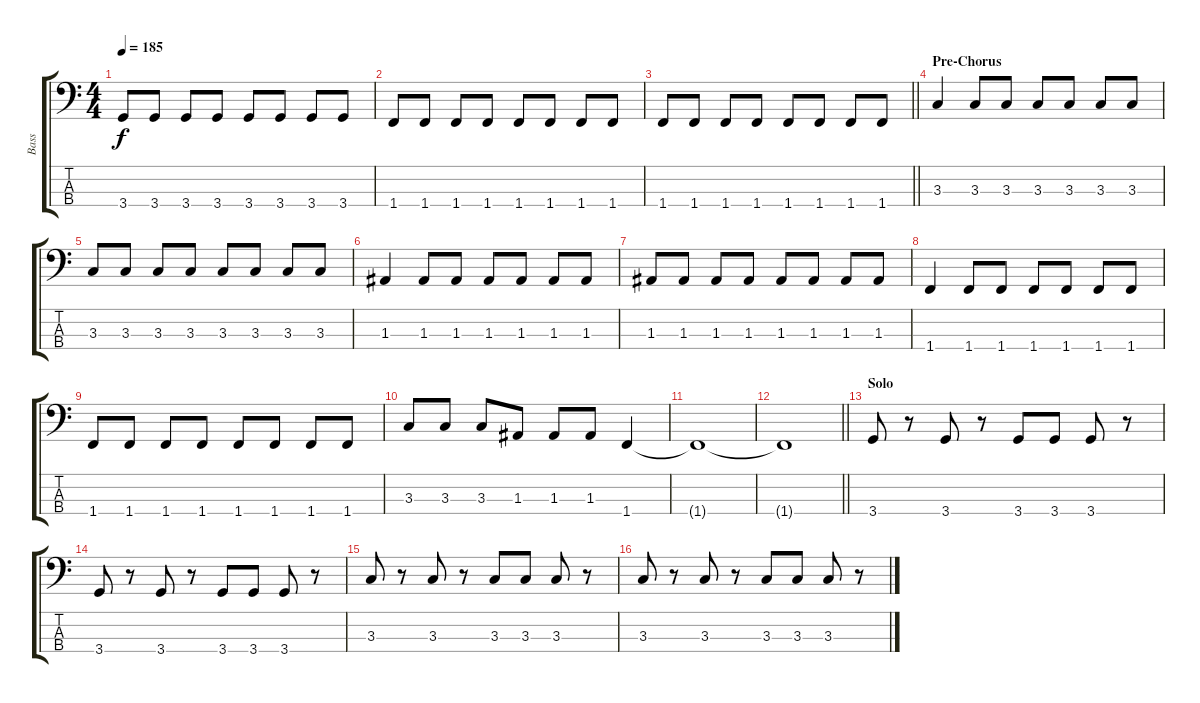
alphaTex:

\track ("Bass" "Bass") {instrument electricbassfinger}
\staff {score tabs}
\tuning (G2 D2 A1 E1) {hide}
\ts (4 4)
\tempo 185
\clef f4
\ks c
3.4.8{dy f} 3.4.8 3.4.8 3.4.8 3.4.8 3.4.8 3.4.8 3.4.8 |
1.4.8 1.4.8 1.4.8 1.4.8 1.4.8 1.4.8 1.4.8 1.4.8 |
\barLineRight lightlight
1.4.8 1.4.8 1.4.8 1.4.8 1.4.8 1.4.8 1.4.8 1.4.8 |
\section ("" "Pre-Chorus")
3.3.4 3.3.8 3.3.8 3.3.8 3.3.8 3.3.8 3.3.8 |
3.3.8 3.3.8 3.3.8 3.3.8 3.3.8 3.3.8 3.3.8 3.3.8 |
1.3.4 1.3.8 1.3.8 1.3.8 1.3.8 1.3.8 1.3.8 |
1.3.8 1.3.8 1.3.8 1.3.8 1.3.8 1.3.8 1.3.8 1.3.8 |
1.4.4 1.4.8 1.4.8 1.4.8 1.4.8 1.4.8 1.4.8 |
1.4.8 1.4.8 1.4.8 1.4.8 1.4.8 1.4.8 1.4.8 1.4.8 |
3.3.8 3.3.8 3.3.8 1.3.8 1.3.8 1.3.8 1.4.4 |
1.4{t}.1 |
\barLineRight lightlight
1.4{t}.1 |
\section ("" "Solo")
3.4.8 r.8 3.4.8 r.8 3.4.8 3.4.8 3.4.8 r.8 |
3.4.8 r.8 3.4.8 r.8 3.4.8 3.4.8 3.4.8 r.8 |
3.3.8 r.8 3.3.8 r.8 3.3.8 3.3.8 3.3.8 r.8 |
3.3.8 r.8 3.3.8 r.8 3.3.8 3.3.8 3.3.8 r.8
